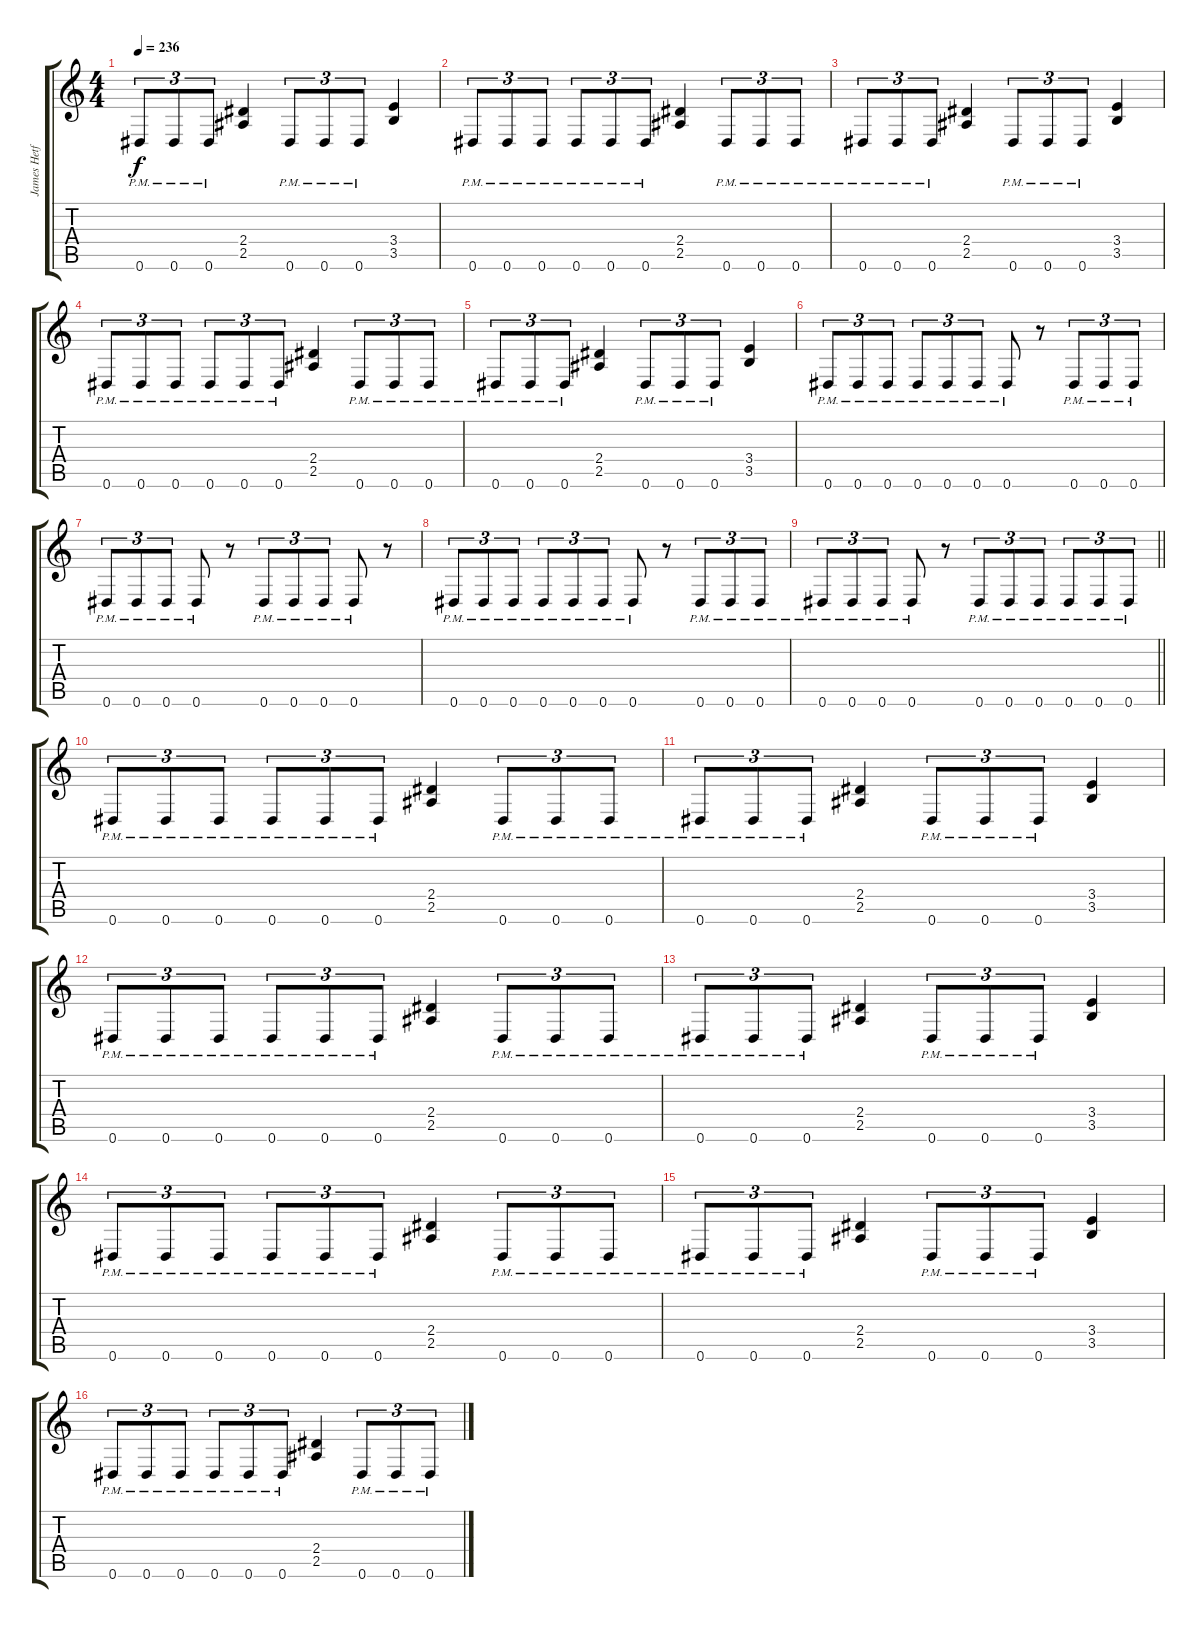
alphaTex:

\track ("James Hetfeild" "James Hetf") {instrument electricguitarclean}
\staff {score tabs}
\tuning (Eb4 Bb3 Gb3 Db3 Ab2 Eb2) {hide}
\ts (4 4)
\tempo 236
\clef g2
\ks c
0.6{pm}.8{tu (3 2) dy f} 0.6{pm}.8{tu (3 2)} 0.6{pm}.8{tu (3 2)} (2.4 2.5).4 0.6{pm}.8{tu (3 2)} 0.6{pm}.8{tu (3 2)} 0.6{pm}.8{tu (3 2)} (3.4 3.5).4 |
0.6{pm}.8{tu (3 2)} 0.6{pm}.8{tu (3 2)} 0.6{pm}.8{tu (3 2)} 0.6{pm}.8{tu (3 2)} 0.6{pm}.8{tu (3 2)} 0.6{pm}.8{tu (3 2)} (2.4 2.5).4 0.6{pm}.8{tu (3 2)} 0.6{pm}.8{tu (3 2)} 0.6{pm}.8{tu (3 2)} |
0.6{pm}.8{tu (3 2)} 0.6{pm}.8{tu (3 2)} 0.6{pm}.8{tu (3 2)} (2.4 2.5).4 0.6{pm}.8{tu (3 2)} 0.6{pm}.8{tu (3 2)} 0.6{pm}.8{tu (3 2)} (3.4 3.5).4 |
0.6{pm}.8{tu (3 2)} 0.6{pm}.8{tu (3 2)} 0.6{pm}.8{tu (3 2)} 0.6{pm}.8{tu (3 2)} 0.6{pm}.8{tu (3 2)} 0.6{pm}.8{tu (3 2)} (2.4 2.5).4 0.6{pm}.8{tu (3 2)} 0.6{pm}.8{tu (3 2)} 0.6{pm}.8{tu (3 2)} |
0.6{pm}.8{tu (3 2)} 0.6{pm}.8{tu (3 2)} 0.6{pm}.8{tu (3 2)} (2.4 2.5).4 0.6{pm}.8{tu (3 2)} 0.6{pm}.8{tu (3 2)} 0.6{pm}.8{tu (3 2)} (3.4 3.5).4 |
0.6{pm}.8{tu (3 2)} 0.6{pm}.8{tu (3 2)} 0.6{pm}.8{tu (3 2)} 0.6{pm}.8{tu (3 2)} 0.6{pm}.8{tu (3 2)} 0.6{pm}.8{tu (3 2)} 0.6{pm}.8 r.8 0.6{pm}.8{tu (3 2)} 0.6{pm}.8{tu (3 2)} 0.6{pm}.8{tu (3 2)} |
0.6{pm}.8{tu (3 2)} 0.6{pm}.8{tu (3 2)} 0.6{pm}.8{tu (3 2)} 0.6{pm}.8 r.8 0.6{pm}.8{tu (3 2)} 0.6{pm}.8{tu (3 2)} 0.6{pm}.8{tu (3 2)} 0.6{pm}.8 r.8 |
0.6{pm}.8{tu (3 2)} 0.6{pm}.8{tu (3 2)} 0.6{pm}.8{tu (3 2)} 0.6{pm}.8{tu (3 2)} 0.6{pm}.8{tu (3 2)} 0.6{pm}.8{tu (3 2)} 0.6{pm}.8 r.8 0.6{pm}.8{tu (3 2)} 0.6{pm}.8{tu (3 2)} 0.6{pm}.8{tu (3 2)} |
\barLineRight lightlight
0.6{pm}.8{tu (3 2)} 0.6{pm}.8{tu (3 2)} 0.6{pm}.8{tu (3 2)} 0.6{pm}.8 r.8 0.6{pm}.8{tu (3 2)} 0.6{pm}.8{tu (3 2)} 0.6{pm}.8{tu (3 2)} 0.6{pm}.8{tu (3 2)} 0.6{pm}.8{tu (3 2)} 0.6{pm}.8{tu (3 2)} |
0.6{pm}.8{tu (3 2)} 0.6{pm}.8{tu (3 2)} 0.6{pm}.8{tu (3 2)} 0.6{pm}.8{tu (3 2)} 0.6{pm}.8{tu (3 2)} 0.6{pm}.8{tu (3 2)} (2.4 2.5).4 0.6{pm}.8{tu (3 2)} 0.6{pm}.8{tu (3 2)} 0.6{pm}.8{tu (3 2)} |
0.6{pm}.8{tu (3 2)} 0.6{pm}.8{tu (3 2)} 0.6{pm}.8{tu (3 2)} (2.4 2.5).4 0.6{pm}.8{tu (3 2)} 0.6{pm}.8{tu (3 2)} 0.6{pm}.8{tu (3 2)} (3.4 3.5).4 |
0.6{pm}.8{tu (3 2)} 0.6{pm}.8{tu (3 2)} 0.6{pm}.8{tu (3 2)} 0.6{pm}.8{tu (3 2)} 0.6{pm}.8{tu (3 2)} 0.6{pm}.8{tu (3 2)} (2.4 2.5).4 0.6{pm}.8{tu (3 2)} 0.6{pm}.8{tu (3 2)} 0.6{pm}.8{tu (3 2)} |
0.6{pm}.8{tu (3 2)} 0.6{pm}.8{tu (3 2)} 0.6{pm}.8{tu (3 2)} (2.4 2.5).4 0.6{pm}.8{tu (3 2)} 0.6{pm}.8{tu (3 2)} 0.6{pm}.8{tu (3 2)} (3.4 3.5).4 |
0.6{pm}.8{tu (3 2)} 0.6{pm}.8{tu (3 2)} 0.6{pm}.8{tu (3 2)} 0.6{pm}.8{tu (3 2)} 0.6{pm}.8{tu (3 2)} 0.6{pm}.8{tu (3 2)} (2.4 2.5).4 0.6{pm}.8{tu (3 2)} 0.6{pm}.8{tu (3 2)} 0.6{pm}.8{tu (3 2)} |
0.6{pm}.8{tu (3 2)} 0.6{pm}.8{tu (3 2)} 0.6{pm}.8{tu (3 2)} (2.4 2.5).4 0.6{pm}.8{tu (3 2)} 0.6{pm}.8{tu (3 2)} 0.6{pm}.8{tu (3 2)} (3.4 3.5).4 |
0.6{pm}.8{tu (3 2)} 0.6{pm}.8{tu (3 2)} 0.6{pm}.8{tu (3 2)} 0.6{pm}.8{tu (3 2)} 0.6{pm}.8{tu (3 2)} 0.6{pm}.8{tu (3 2)} (2.4 2.5).4 0.6{pm}.8{tu (3 2)} 0.6{pm}.8{tu (3 2)} 0.6{pm}.8{tu (3 2)}
